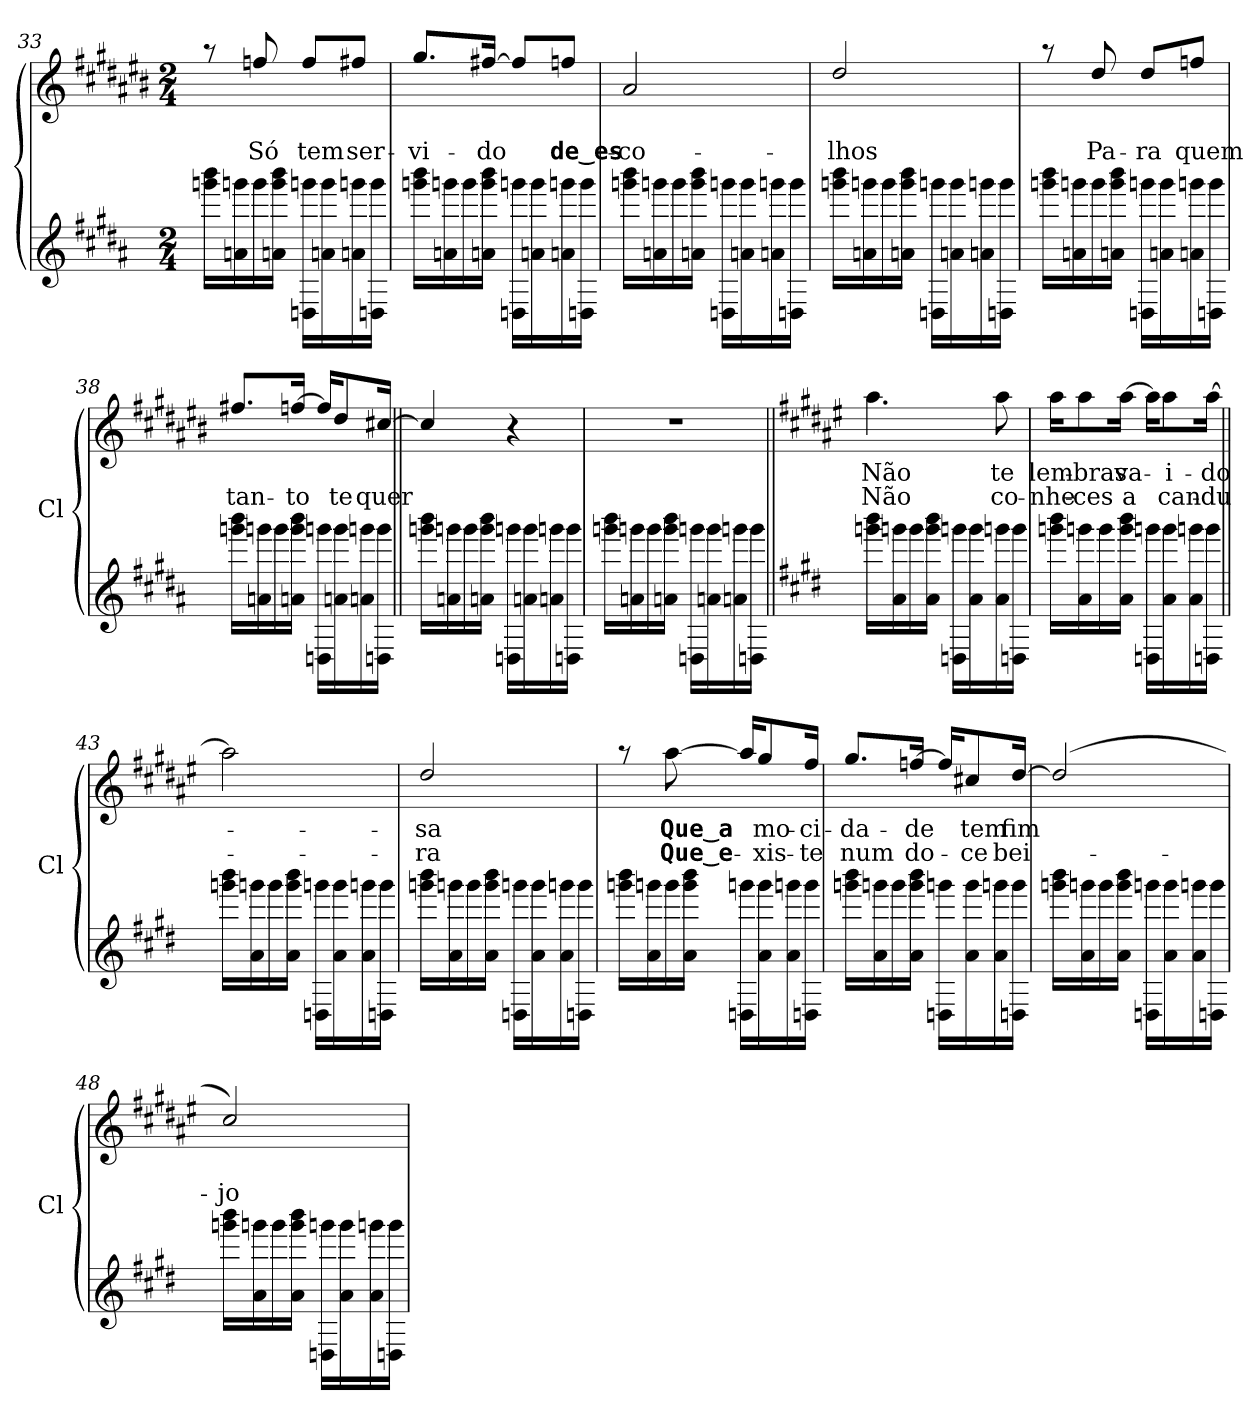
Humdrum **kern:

**kern	**kern	**text	**text
*part2	*part1	*part1	*part1
*staff2	*staff1	*staff1	*staff1
*	*I'Cl	*	*
!!LO:LB:g=z
*clefG2	*clefG2	*	*
*	*ITrd1c2	*	*
*k[f#c#g#d#a#]	*k[f#c#g#d#a#]	*	*
*B:	*B:	*	*
*M2/4	*M2/4	*	*
=33	=33	=33	=33
*	*^	*	*
16gggn\ 16bbb\LL	8raa	2ryy	.	.
16an\ 16gggn\	.	.	.	.
!	!	!	!	!LO:LY:b
16ggg\	8ee-X/	.	.	Só
16an\ 16ggg\ 16bbb\JJ	.	.	.	.
!	!	!	!	!LO:LY:b
16Dn\ 16gggn\LL	8ee-/L	.	.	tem
16an\ 16ggg\	.	.	.	.
!	!	!	!	!LO:LY:b
16an\ 16gggn\	8een/J	.	.	ser-
16Dn\ 16ggg\JJ	.	.	.	.
=34	=34	=34	=34	=34
!	!	!	!	!LO:LY:b
16gggn\ 16bbb\LL	8.ff#/L	2ryy	.	-vi-
16an\ 16gggn\	.	.	.	.
16ggg\	.	.	.	.
!	!	!	!	!LO:LY:b
16an\ 16ggg\ 16bbb\JJ	[>16een/Jk	.	.	-do
16Dn\ 16gggn\LL	8ee/L]	.	.	.
16an\ 16ggg\	.	.	.	.
!	!	!	!	!LO:LY:b
16an\ 16gggn\	8ee-X/J	.	.	de‿es-
16Dn\ 16ggg\JJ	.	.	.	.
=35	=35	=35	=35	=35
!	!	!	!	!LO:LY:b
16gggn\ 16bbb\LL	2g#/	2ryy	.	-co-
16an\ 16gggn\	.	.	.	.
16ggg\	.	.	.	.
16an\ 16ggg\ 16bbb\JJ	.	.	.	.
16Dn\ 16gggn\LL	.	.	.	.
16an\ 16ggg\	.	.	.	.
16an\ 16gggn\	.	.	.	.
16Dn\ 16ggg\JJ	.	.	.	.
=36	=36	=36	=36	=36
!	!	!	!	!LO:LY:b
16gggn\ 16bbb\LL	2cc#/	4ryy	.	-lhos
16an\ 16gggn\	.	.	.	.
16ggg\	.	.	.	.
16an\ 16ggg\ 16bbb\JJ	.	.	.	.
16Dn\ 16gggn\LL	.	4ryy	.	.
16an\ 16ggg\	.	.	.	.
16an\ 16gggn\	.	.	.	.
16Dn\ 16ggg\JJ	.	.	.	.
=37	=37	=37	=37	=37
16gggn\ 16bbb\LL	8raa	4ryy	.	.
16an\ 16gggn\	.	.	.	.
!	!	!	!	!LO:LY:b
16ggg\	8cc#/	.	.	Pa-
16an\ 16ggg\ 16bbb\JJ	.	.	.	.
!	!	!	!	!LO:LY:b
16Dn\ 16gggn\LL	8cc#/L	4ryy	.	-ra
16an\ 16ggg\	.	.	.	.
!	!	!	!	!LO:LY:b
16an\ 16gggn\	8ee-X/J	.	.	quem
16Dn\ 16ggg\JJ	.	.	.	.
!!LO:LB:g=z	!!
=38	=38	=38	=38	=38
!	!	!	!	!LO:LY:b
16gggn\ 16bbb\LL	8.een/L	2ryy	.	tan-
16an\ 16gggn\	.	.	.	.
16ggg\	.	.	.	.
!	!	!	!	!LO:LY:b
16an\ 16ggg\ 16bbb\JJ	[>16ee-X/Jk	.	.	-to
16Dn\ 16gggn\LL	16ee-/KL]	.	.	.
!	!	!	!	!LO:LY:b
16an\ 16ggg\	8cc#/	.	.	te
16an\ 16gggn\	.	.	.	.
!	!	!	!	!LO:LY:b
16Dn\ 16ggg\JJ	[>16bn/Jk	.	.	quer
=39||	=39||	=39||	=39||	=39||
16gggn\ 16bbb\LL	4bn/]	4ryy	.	.
16an\ 16gggn\	.	.	.	.
16ggg\	.	.	.	.
16an\ 16ggg\ 16bbb\JJ	.	.	.	.
16Dn\ 16gggn\LL	4r	4ryy	.	.
16an\ 16ggg\	.	.	.	.
16an\ 16gggn\	.	.	.	.
16Dn\ 16ggg\JJ	.	.	.	.
=40	=40	=40	=40	=40
16gggn\ 16bbb\LL	2r	4ryy	.	.
16an\ 16gggn\	.	.	.	.
16ggg\	.	.	.	.
16an\ 16ggg\ 16bbb\JJ	.	.	.	.
16Dn\ 16gggn\LL	.	4ryy	.	.
16an\ 16ggg\	.	.	.	.
16an\ 16gggn\	.	.	.	.
16Dn\ 16ggg\JJ	.	.	.	.
=41||	=41||	=41||	=41||	=41||
*k[f#c#g#d#]	*k[f#c#g#d#]	*	*	*
*E:	*E:	*	*	*
!	!	!	!LO:LY:b	!LO:LY:b
16gggn\ 16bbb\LL	4.gg#\	2ryy	Não	Não
16a\ 16gggn\	.	.	.	.
16ggg\	.	.	.	.
16a\ 16ggg\ 16bbb\JJ	.	.	.	.
16Dn\ 16gggn\LL	.	.	.	.
16a\ 16ggg\	.	.	.	.
!	!	!	!LO:LY:b	!LO:LY:b
16a\ 16gggn\	8gg#\	.	te	co-
16Dn\ 16ggg\JJ	.	.	.	.
=42	=42	=42	=42	=42
!	!	!	!LO:LY:b	!LO:LY:b
16gggn\ 16bbb\LL	16gg#\KL	2ryy	lem-	-nhe-
!	!	!	!LO:LY:b	!LO:LY:b
16a\ 16gggn\	8gg#\	.	-bras	-ces
16ggg\	.	.	.	.
!	!	!	!LO:LY:b	!LO:LY:b
16a\ 16ggg\ 16bbb\JJ	[<16gg#\Jk	.	va-	a
16Dn\ 16gggn\LL	16gg#\KL]	.	.	.
!	!	!	!LO:LY:b	!LO:LY:b
16a\ 16ggg\	8gg#\	.	-i-	can-
16a\ 16gggn\	.	.	.	.
!	!	!	!LO:LY:b	!LO:LY:b
16Dn\ 16ggg\JJ	[<16gg#\Jk	.	-do-	-du-
!!LO:PB:g=z	!!
=43||	=43||	=43||	=43||	=43||
16gggn\ 16bbb\LL	2gg#\]	2ryy	.	.
16a\ 16gggn\	.	.	.	.
16ggg\	.	.	.	.
16a\ 16ggg\ 16bbb\JJ	.	.	.	.
16Dn\ 16gggn\LL	.	.	.	.
16a\ 16ggg\	.	.	.	.
16a\ 16gggn\	.	.	.	.
16Dn\ 16ggg\JJ	.	.	.	.
=44	=44	=44	=44	=44
!	!	!	!LO:LY:b	!LO:LY:b
16gggn\ 16bbb\LL	2cc#/	2ryy	-sa	-ra
16a\ 16gggn\	.	.	.	.
16ggg\	.	.	.	.
16a\ 16ggg\ 16bbb\JJ	.	.	.	.
16Dn\ 16gggn\LL	.	.	.	.
16a\ 16ggg\	.	.	.	.
16a\ 16gggn\	.	.	.	.
16Dn\ 16ggg\JJ	.	.	.	.
=45	=45	=45	=45	=45
16gggn\ 16bbb\LL	8raa	2ryy	.	.
16a\ 16gggn\	.	.	.	.
!	!	!	!LO:LY:b	!LO:LY:b
16ggg\	[<8gg#\	.	Que‿a	Que‿e-
16a\ 16ggg\ 16bbb\JJ	.	.	.	.
16Dn\ 16gggn\LL	16gg#/KL]	.	.	.
!	!	!	!LO:LY:b	!LO:LY:b
16a\ 16ggg\	8ff#/	.	mo-	-xis-
16a\ 16gggn\	.	.	.	.
!	!	!	!LO:LY:b	!LO:LY:b
16Dn\ 16ggg\JJ	16ee/Jk	.	-ci-	-te
=46	=46	=46	=46	=46
!	!	!	!LO:LY:b	!LO:LY:b
16gggn\ 16bbb\LL	8.ff#/L	2ryy	-da-	num
16a\ 16gggn\	.	.	.	.
16ggg\	.	.	.	.
!	!	!	!LO:LY:b	!LO:LY:b
16a\ 16ggg\ 16bbb\JJ	[>16ee-X/Jk	.	-de	do-
16Dn\ 16gggn\LL	16ee-/KL]	.	.	.
!	!	!	!LO:LY:b	!LO:LY:b
16a\ 16ggg\	8bn/	.	tem	-ce
16a\ 16gggn\	.	.	.	.
!	!	!	!LO:LY:b	!LO:LY:b
16Dn\ 16ggg\JJ	[>16cc#/Jk	.	fim	bei-
=47	=47	=47	=47	=47
16gggn\ 16bbb\LL	(<2cc#/]	2ryy	.	.
16a\ 16gggn\	.	.	.	.
16ggg\	.	.	.	.
16a\ 16ggg\ 16bbb\JJ	.	.	.	.
16Dn\ 16gggn\LL	.	.	.	.
16a\ 16ggg\	.	.	.	.
16a\ 16gggn\	.	.	.	.
16Dn\ 16ggg\JJ	.	.	.	.
=48	=48	=48	=48	=48
!	!	!	!	!LO:LY:b
16gggn\ 16bbb\LL	2b/)	2ryy	.	-jo
16a\ 16gggn\	.	.	.	.
16ggg\	.	.	.	.
16a\ 16ggg\ 16bbb\JJ	.	.	.	.
16Dn\ 16gggn\LL	.	.	.	.
16a\ 16ggg\	.	.	.	.
16a\ 16gggn\	.	.	.	.
16Dn\ 16ggg\JJ	.	.	.	.
*	*v	*v	*	*
=	=	=	=
*-	*-	*-	*-
